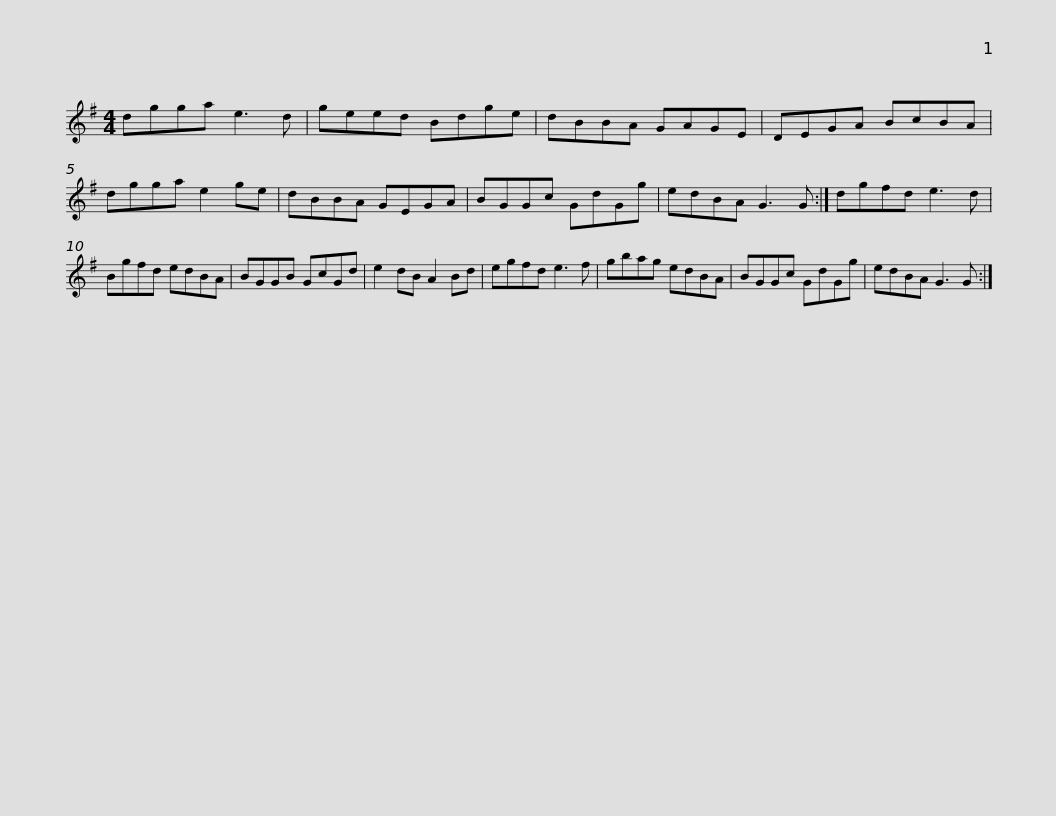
X:1
L:1/8
M:4/4
I:linebreak $
K:G
V:1 treble
V:1
 dgga e3 d | geed Bdge | dBBA GAGE | DEGA BcBA | dgga e2 ge | %5
 dBBA GEGA |$ BGGc GdGg | edBA G3 G :| dgfd e3 d | Bgfd edBA | %10
 BGGB GcGd | e2 dB A2 Bd |$ egfd e3 f | gbag edBA | BGGc GdGg | %15
 edBA G3 G :| %16
